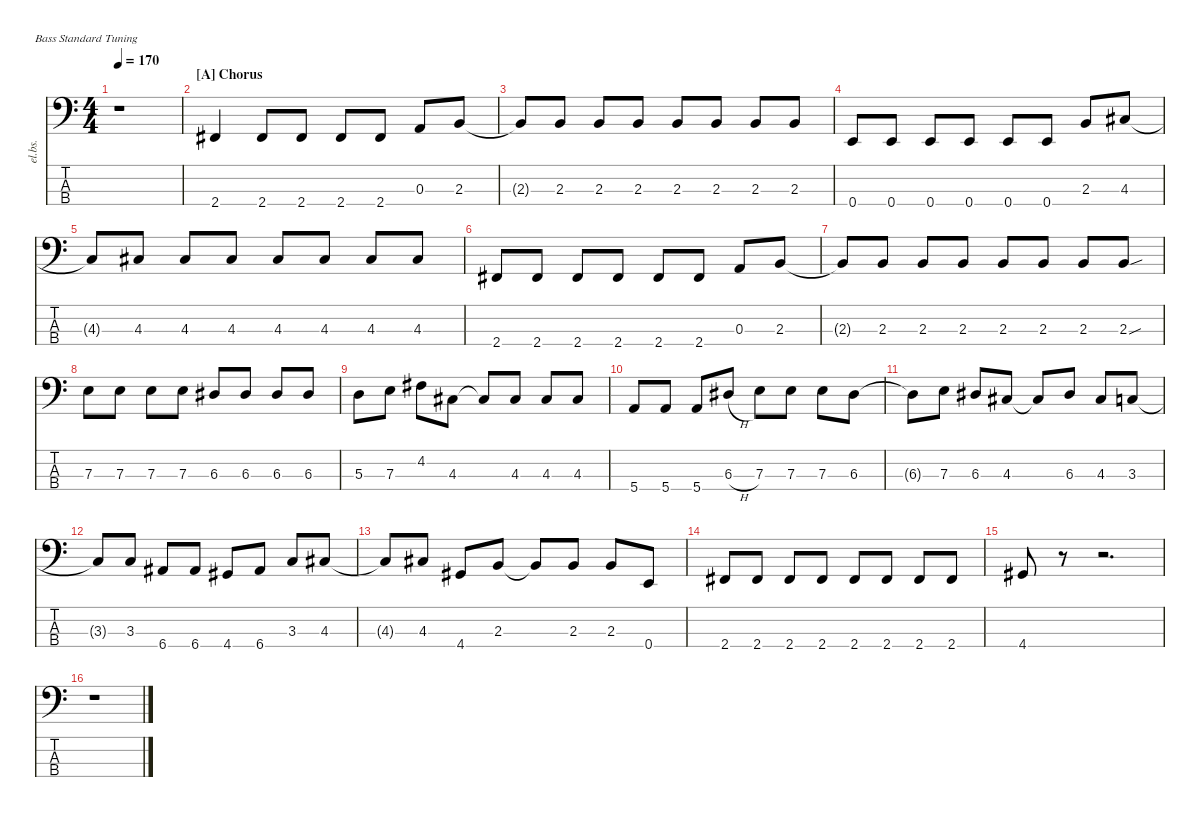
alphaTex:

\defaultSystemsLayout 4
\hideDynamics
\bracketExtendMode nobrackets
\track ("Electric Bass" "el.bs.") {instrument electricbassfinger}
\staff {score tabs}
\tuning (G2 D2 A1 E1)
\ts (4 4)
\tempo 170
\clef f4
\ks c
r.1{dy mf beam Down} |
\section ("A" "Chorus")
2.4{acc #}.4{beam Up} 2.4{acc #}.8{beam Up} 2.4{acc #}.8{beam Up} 2.4{acc #}.8{beam Up} 2.4{acc #}.8{beam Up} 0.3.8{beam Up} 2.3.8{beam Up} |
2.3{t}.8{beam Up} 2.3.8{beam Up} 2.3.8{beam Up} 2.3.8{beam Up} 2.3.8{beam Up} 2.3.8{beam Up} 2.3.8{beam Up} 2.3.8{beam Up} |
0.4.8{beam Up} 0.4.8{beam Up} 0.4.8{beam Up} 0.4.8{beam Up} 0.4.8{beam Up} 0.4.8{beam Up} 2.3.8{beam Up} 4.3{acc #}.8{beam Up} |
4.3{t acc #}.8{beam Up} 4.3{acc #}.8{beam Up} 4.3{acc #}.8{beam Up} 4.3{acc #}.8{beam Up} 4.3{acc #}.8{beam Up} 4.3{acc #}.8{beam Up} 4.3{acc #}.8{beam Up} 4.3{acc #}.8{beam Up} |
2.4{acc #}.8{beam Up} 2.4{acc #}.8{beam Up} 2.4{acc #}.8{beam Up} 2.4{acc #}.8{beam Up} 2.4{acc #}.8{beam Up} 2.4{acc #}.8{beam Up} 0.3.8{beam Up} 2.3.8{beam Up} |
2.3{t}.8{beam Up} 2.3.8{beam Up} 2.3.8{beam Up} 2.3.8{beam Up} 2.3.8{beam Up} 2.3.8{beam Up} 2.3.8{beam Up} 2.3{sou}.8{beam Up} |
7.3.8{beam Down} 7.3.8{beam Down} 7.3.8{beam Down} 7.3.8{beam Down} 6.3{acc #}.8{beam Up} 6.3{acc #}.8{beam Up} 6.3{acc #}.8{beam Up} 6.3{acc #}.8{beam Up} |
5.3.8{beam Down} 7.3.8{beam Down} 4.2{acc #}.8{beam Down} 4.3{acc #}.8{beam Down} 4.3{t acc #}.8{beam Up} 4.3{acc #}.8{beam Up} 4.3{acc #}.8{beam Up} 4.3{acc #}.8{beam Up} |
5.4.8{beam Up} 5.4.8{beam Up} 5.4.8{beam Up} 6.3{h acc #}.8{beam Up} 7.3.8{beam Down} 7.3.8{beam Down} 7.3.8{beam Down} 6.3{acc #}.8{beam Down} |
6.3{t acc #}.8{beam Down} 7.3.8{beam Down} 6.3{acc #}.8{beam Up} 4.3{acc #}.8{beam Up} 4.3{t acc #}.8{beam Up} 6.3{acc #}.8{beam Up} 4.3{acc #}.8{beam Up} 3.3.8{beam Up} |
3.3{t}.8{beam Up} 3.3.8{beam Up} 6.4{acc #}.8{beam Up} 6.4{acc #}.8{beam Up} 4.4{acc #}.8{beam Up} 6.4{acc #}.8{beam Up} 3.3.8{beam Up} 4.3{acc #}.8{beam Up} |
4.3{t acc #}.8{beam Up} 4.3{acc #}.8{beam Up} 4.4{acc #}.8{beam Up} 2.3.8{beam Up} 2.3{t}.8{beam Up} 2.3.8{beam Up} 2.3.8{beam Up} 0.4.8{beam Up} |
2.4{acc #}.8{beam Up} 2.4{acc #}.8{beam Up} 2.4{acc #}.8{beam Up} 2.4{acc #}.8{beam Up} 2.4{acc #}.8{beam Up} 2.4{acc #}.8{beam Up} 2.4{acc #}.8{beam Up} 2.4{acc #}.8{beam Up} |
4.4{acc #}.8{beam Up} r.8{beam Down} r.2{d beam Down} |
r.1{beam Down}
